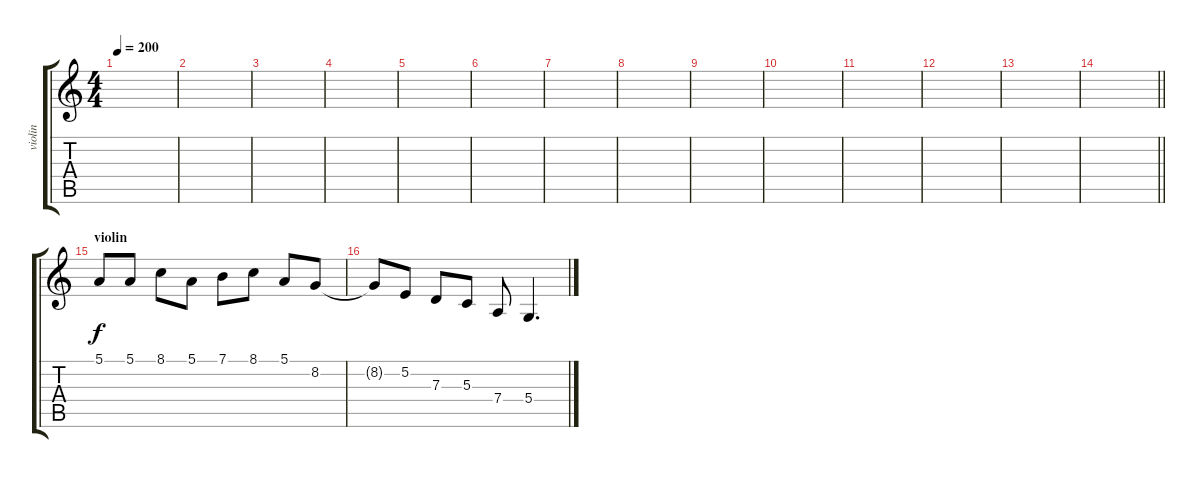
\track ("violin" "violin") {instrument violin}
\staff {score tabs}
\tuning (E4 B3 G3 D3 A2 E2) {hide}
\ts (4 4)
\tempo 200
\clef g2
\ks c
|
|
|
|
|
|
|
|
|
|
|
|
|
\barLineRight lightlight
|
\section ("" "violin")
5.1.8 5.1.8 8.1.8 5.1.8 7.1.8 8.1.8 5.1.8 8.2.8 |
8.2{t}.8 5.2.8 7.3.8 5.3.8 7.4.8 5.4.4{d}
